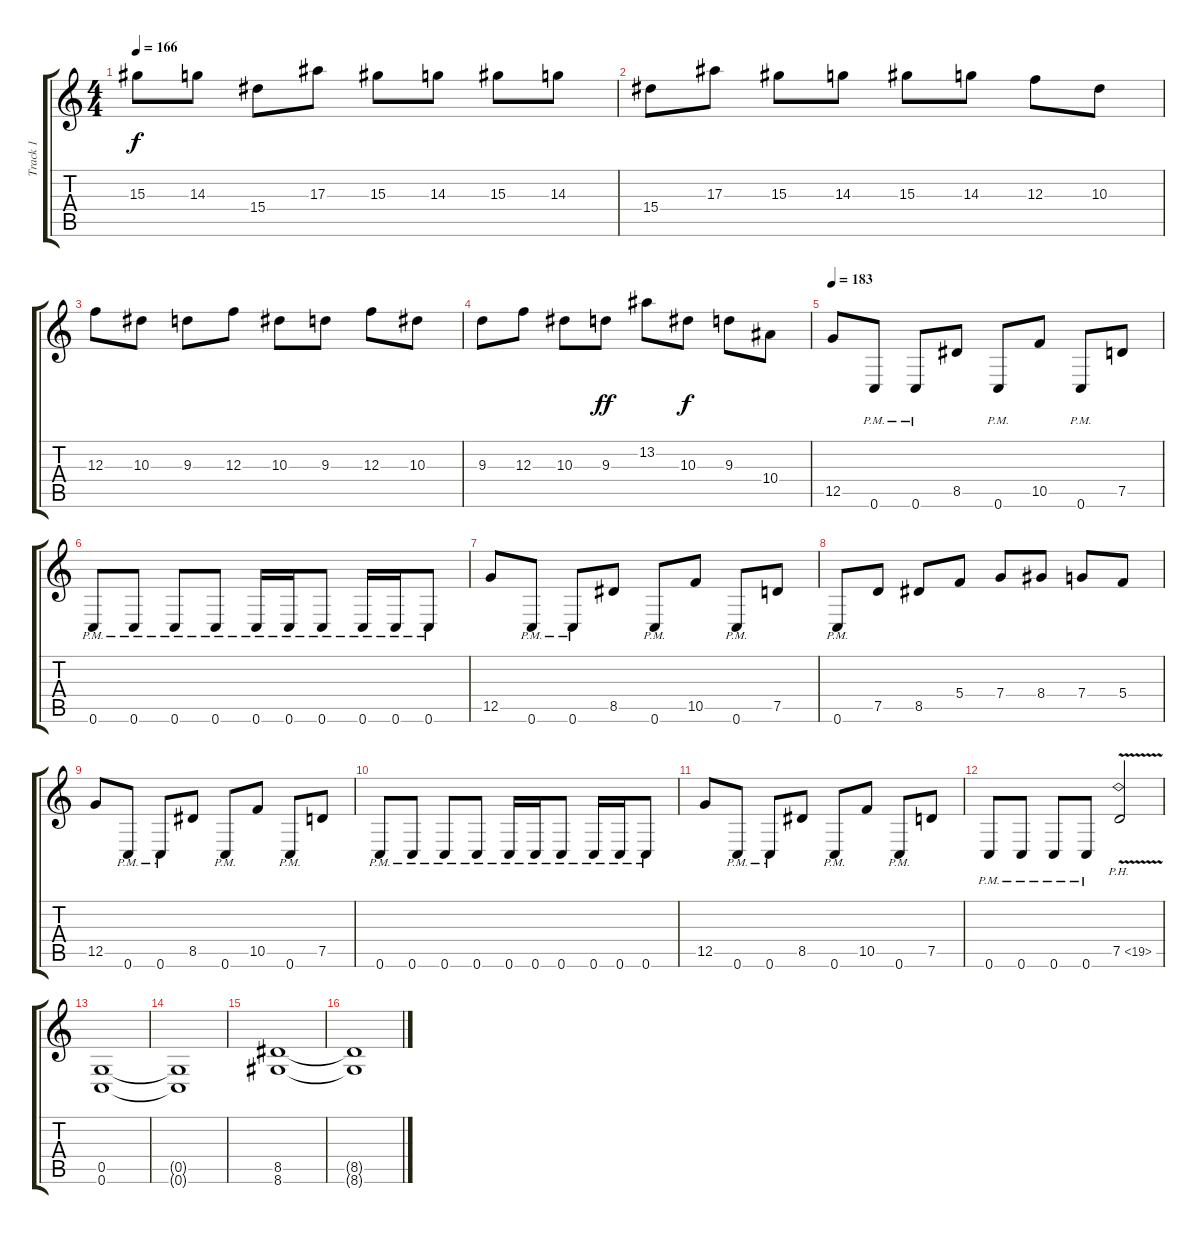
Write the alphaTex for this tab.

\track ("Track 1" "Track 1") {instrument distortionguitar}
\staff {score tabs}
\tuning (D4 A3 F3 C3 G2 C2) {hide}
\ts (4 4)
\tempo 166
\clef g2
\ks c
15.3.8{dy f} 14.3.8 15.4.8 17.3.8 15.3.8 14.3.8 15.3.8 14.3.8 |
15.4.8 17.3.8 15.3.8 14.3.8 15.3.8 14.3.8 12.3.8 10.3.8 |
12.3.8 10.3.8 9.3.8 12.3.8 10.3.8 9.3.8 12.3.8 10.3.8 |
9.3.8 12.3.8 10.3.8 9.3.8{dy ff} 13.2.8 10.3.8{dy f} 9.3.8 10.4.8 |
\tempo 183
12.5.8{instrument distortionguitar} 0.6{pm}.8 0.6{pm}.8 8.5.8 0.6{pm}.8 10.5.8 0.6{pm}.8 7.5.8 |
0.6{pm}.8 0.6{pm}.8 0.6{pm}.8 0.6{pm}.8 0.6{pm}.16 0.6{pm}.16 0.6{pm}.8 0.6{pm}.16 0.6{pm}.16 0.6{pm}.8 |
12.5.8 0.6{pm}.8 0.6{pm}.8 8.5.8 0.6{pm}.8 10.5.8 0.6{pm}.8 7.5.8 |
0.6{pm}.8 7.5.8 8.5.8 5.4.8 7.4.8 8.4.8 7.4.8 5.4.8 |
12.5.8 0.6{pm}.8 0.6{pm}.8 8.5.8 0.6{pm}.8 10.5.8 0.6{pm}.8 7.5.8 |
0.6{pm}.8 0.6{pm}.8 0.6{pm}.8 0.6{pm}.8 0.6{pm}.16 0.6{pm}.16 0.6{pm}.8 0.6{pm}.16 0.6{pm}.16 0.6{pm}.8 |
12.5.8 0.6{pm}.8 0.6{pm}.8 8.5.8 0.6{pm}.8 10.5.8 0.6{pm}.8 7.5.8 |
0.6{pm}.8 0.6{pm}.8 0.6{pm}.8 0.6{pm}.8 7.5{ph 12 v}.2 |
(0.5 0.6).1 |
(0.5{t} 0.6{t}).1 |
(8.5 8.6).1 |
(8.5{t} 8.6{t}).1
